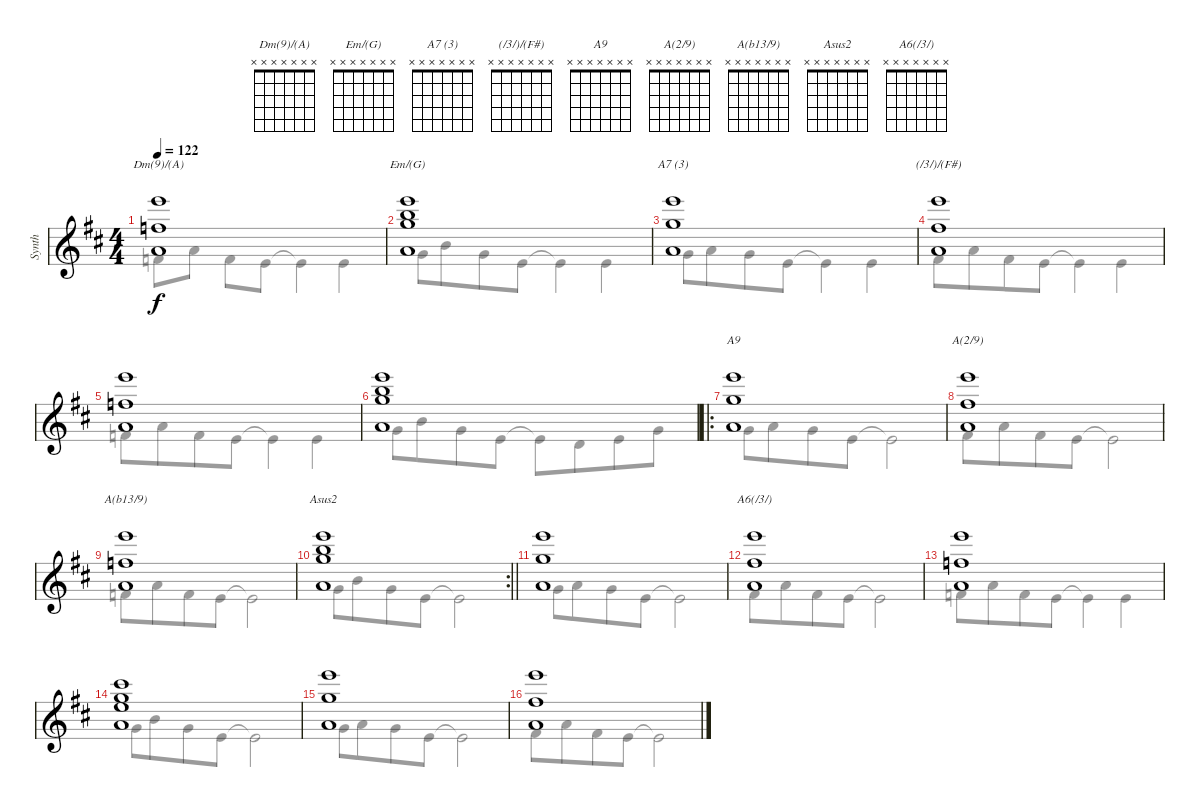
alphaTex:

\track ("Synth" "Synth") {instrument pad4choir}
\staff {score}
\tuning (E5 B4 G4 D4 A3 E3 B2) {hide}
\chord ("Dm(9)/(A)" x x x x x x x)
\chord ("Em/(G)" x x x x x x x)
\chord ("A7 (3)" x x x x x x x)
\chord ("(/3/)/(F#)" x x x x x x x)
\chord ("A9" x x x x x x x)
\chord ("A(2/9)" x x x x x x x)
\chord ("A(b13/9)" x x x x x x x)
\chord ("Asus2" x x x x x x x)
\chord ("A6(/3/)" x x x x x x x)
\voice
\ts (4 4)
\tempo 122
\clef g2
\ks d
(1.1 17.2 2.3).1{ch "Dm(9)/(A)" dy f} |
(3.1 12.2 2.3 26.4).1{ch "Em/(G)"} |
(3.1 17.2 2.3).1{ch "A7 (3)"} |
(2.1 17.2 2.3).1{ch "(/3/)/(F#)"} |
(1.1 17.2 2.3).1 |
(3.1 12.2 21.3 7.4).1 |
\ro
(3.1 17.2 2.3).1{ch "A9"} |
(2.1 17.2 2.3).1{ch "A(2/9)"} |
(1.1 17.2 2.3).1{ch "A(b13/9)"} |
\rc 2
\barLineRight lightlight
(3.1 12.2 21.3 7.4).1{ch "Asus2"} |
(3.1 17.2 2.3).1 |
(2.1 17.2 2.3).1{ch "A6(/3/)"} |
(1.1 17.2 2.3).1 |
(3.1 5.2 2.3 23.4).1 |
(3.1 17.2 2.3).1 |
(2.1 17.2 2.3).1
\voice
\clef g2
\ottava regular
\simile none
\ks d
3.4.8{dy f} 7.4.8 3.4.8 2.4.8 2.4{t}.4 2.4.4 |
10.5.8 14.5.8{beam merge} 10.5.8 7.5.8 7.5{t}.4 7.5.4 |
5.4.8 7.4.8{beam merge} 5.4.8 2.4.8 2.4{t}.4 2.4.4 |
4.4.8 7.4.8{beam merge} 4.4.8 2.4.8 2.4{t}.4 2.4.4 |
3.4.8 7.4.8{beam merge} 3.4.8 2.4.8 2.4{t}.4 2.4.4 |
10.5.8 14.5.8{beam merge} 10.5.8 7.5.8 7.5{t}.8 5.5.8{beam merge} 7.5.8 10.5.8 |
5.4.8 7.4.8{beam merge} 5.4.8 2.4.8 2.4{t}.2 |
4.4.8 7.4.8{beam merge} 4.4.8 2.4.8 2.4{t}.2 |
3.4.8 7.4.8{beam merge} 3.4.8 2.4.8 2.4{t}.2 |
\barLineRight lightlight
10.5.8 14.5.8{beam merge} 10.5.8 7.5.8 7.5{t}.2 |
5.4.8 7.4.8{beam merge} 5.4.8 2.4.8 2.4{t}.2 |
4.4.8 7.4.8{beam merge} 4.4.8 2.4.8 2.4{t}.2 |
3.4.8 7.4.8{beam merge} 3.4.8 2.4.8 2.4{t}.4 2.4.4 |
10.5.8 14.5.8{beam merge} 10.5.8 7.5.8 7.5{t}.2 |
5.4.8 7.4.8{beam merge} 5.4.8 2.4.8 2.4{t}.2 |
4.4.8 7.4.8{beam merge} 4.4.8 2.4.8 2.4{t}.2
